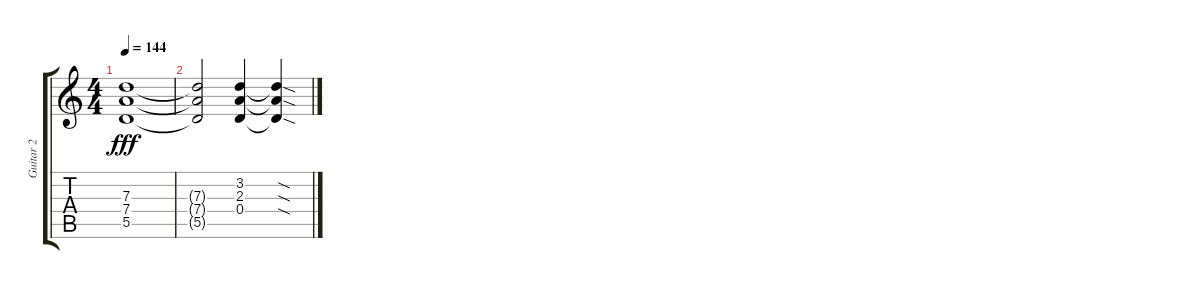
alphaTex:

\track ("Guitar 2" "Guitar 2") {instrument overdrivenguitar}
\staff {score tabs}
\tuning (E4 B3 G3 D3 A2 E2) {hide}
\ts (4 4)
\tempo 144
\clef g2
\ks c
(7.3{t} 7.4{t} 5.5{t}).1{dy fff} |
(7.3{t} 7.4{t} 5.5{t}).2 (3.2 2.3 0.4).4 (3.2{sod t} 2.3{sod t} 0.4{sod t}).4
